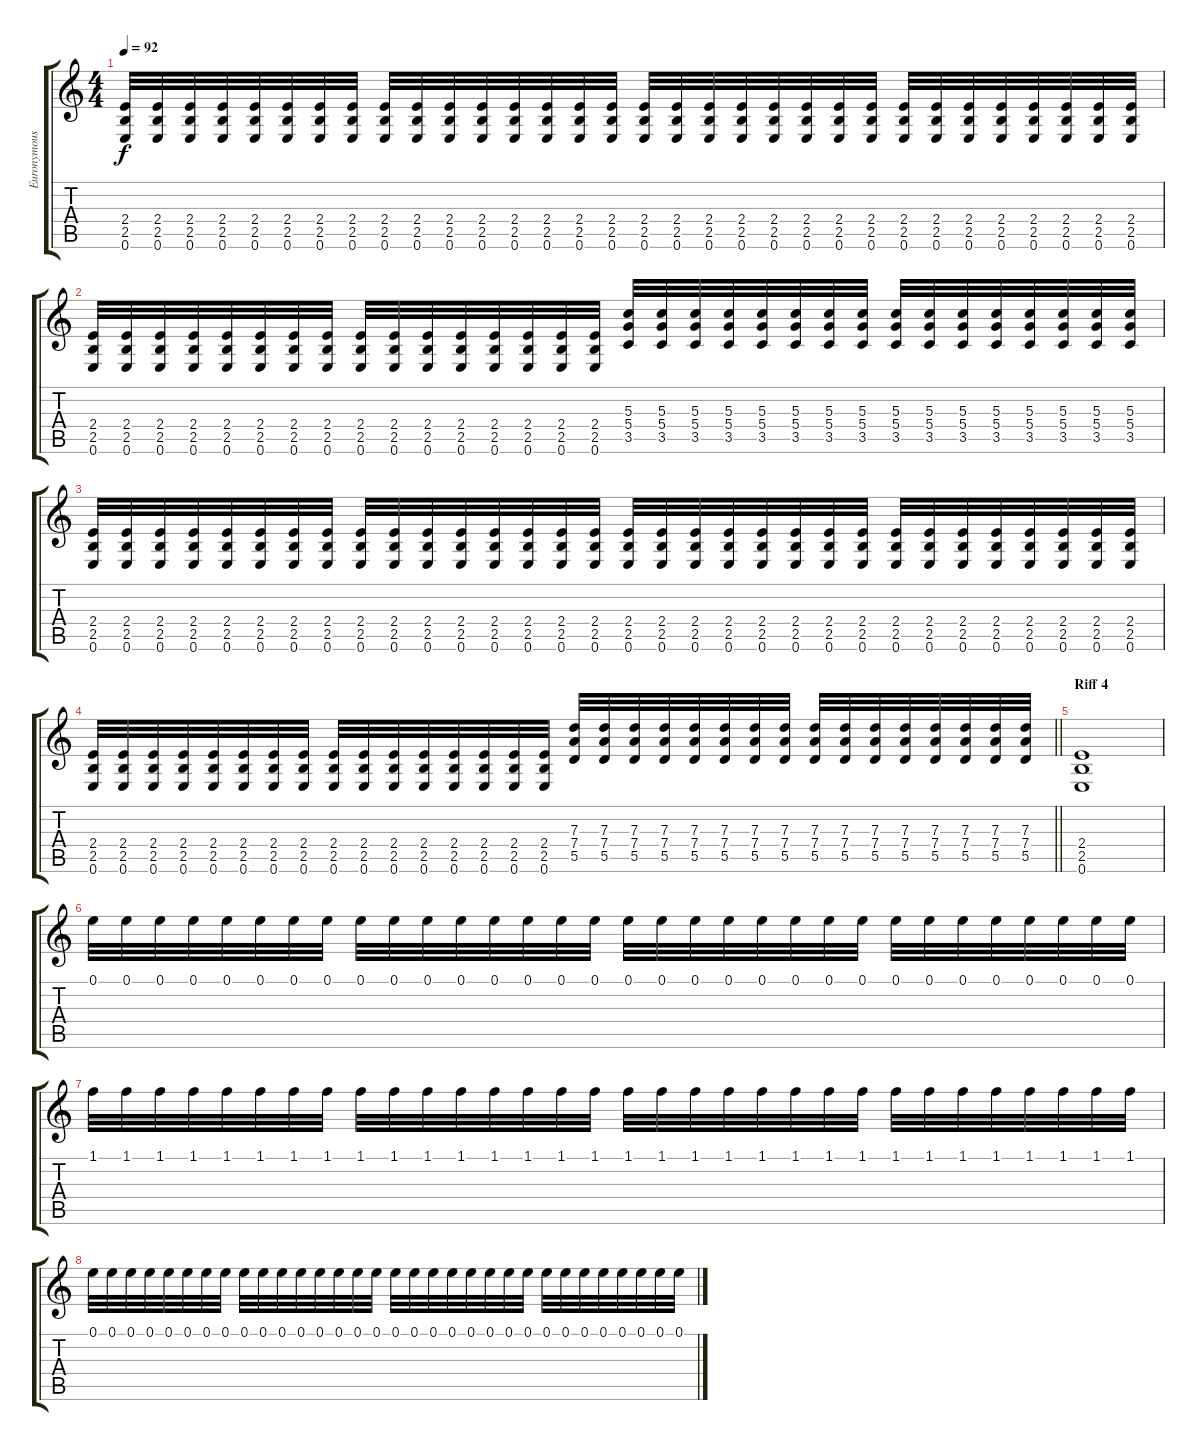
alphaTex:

\track ("Euronymous Lead" "Euronymous") {instrument distortionguitar}
\staff {score tabs}
\tuning (E4 B3 G3 D3 A2 E2) {hide}
\ts (4 4)
\tempo 92
\clef g2
\ks c
(2.4 2.5 0.6).32{dy f} (2.4 2.5 0.6).32 (2.4 2.5 0.6).32 (2.4 2.5 0.6).32 (2.4 2.5 0.6).32 (2.4 2.5 0.6).32 (2.4 2.5 0.6).32 (2.4 2.5 0.6).32 (2.4 2.5 0.6).32 (2.4 2.5 0.6).32 (2.4 2.5 0.6).32 (2.4 2.5 0.6).32 (2.4 2.5 0.6).32 (2.4 2.5 0.6).32 (2.4 2.5 0.6).32 (2.4 2.5 0.6).32 (2.4 2.5 0.6).32 (2.4 2.5 0.6).32 (2.4 2.5 0.6).32 (2.4 2.5 0.6).32 (2.4 2.5 0.6).32 (2.4 2.5 0.6).32 (2.4 2.5 0.6).32 (2.4 2.5 0.6).32 (2.4 2.5 0.6).32 (2.4 2.5 0.6).32 (2.4 2.5 0.6).32 (2.4 2.5 0.6).32 (2.4 2.5 0.6).32 (2.4 2.5 0.6).32 (2.4 2.5 0.6).32 (2.4 2.5 0.6).32 |
(2.4 2.5 0.6).32 (2.4 2.5 0.6).32 (2.4 2.5 0.6).32 (2.4 2.5 0.6).32 (2.4 2.5 0.6).32 (2.4 2.5 0.6).32 (2.4 2.5 0.6).32 (2.4 2.5 0.6).32 (2.4 2.5 0.6).32 (2.4 2.5 0.6).32 (2.4 2.5 0.6).32 (2.4 2.5 0.6).32 (2.4 2.5 0.6).32 (2.4 2.5 0.6).32 (2.4 2.5 0.6).32 (2.4 2.5 0.6).32 (5.3 5.4 3.5).32 (5.3 5.4 3.5).32 (5.3 5.4 3.5).32 (5.3 5.4 3.5).32 (5.3 5.4 3.5).32 (5.3 5.4 3.5).32 (5.3 5.4 3.5).32 (5.3 5.4 3.5).32 (5.3 5.4 3.5).32 (5.3 5.4 3.5).32 (5.3 5.4 3.5).32 (5.3 5.4 3.5).32 (5.3 5.4 3.5).32 (5.3 5.4 3.5).32 (5.3 5.4 3.5).32 (5.3 5.4 3.5).32 |
(2.4 2.5 0.6).32 (2.4 2.5 0.6).32 (2.4 2.5 0.6).32 (2.4 2.5 0.6).32 (2.4 2.5 0.6).32 (2.4 2.5 0.6).32 (2.4 2.5 0.6).32 (2.4 2.5 0.6).32 (2.4 2.5 0.6).32 (2.4 2.5 0.6).32 (2.4 2.5 0.6).32 (2.4 2.5 0.6).32 (2.4 2.5 0.6).32 (2.4 2.5 0.6).32 (2.4 2.5 0.6).32 (2.4 2.5 0.6).32 (2.4 2.5 0.6).32 (2.4 2.5 0.6).32 (2.4 2.5 0.6).32 (2.4 2.5 0.6).32 (2.4 2.5 0.6).32 (2.4 2.5 0.6).32 (2.4 2.5 0.6).32 (2.4 2.5 0.6).32 (2.4 2.5 0.6).32 (2.4 2.5 0.6).32 (2.4 2.5 0.6).32 (2.4 2.5 0.6).32 (2.4 2.5 0.6).32 (2.4 2.5 0.6).32 (2.4 2.5 0.6).32 (2.4 2.5 0.6).32 |
\barLineRight lightlight
(2.4 2.5 0.6).32 (2.4 2.5 0.6).32 (2.4 2.5 0.6).32 (2.4 2.5 0.6).32 (2.4 2.5 0.6).32 (2.4 2.5 0.6).32 (2.4 2.5 0.6).32 (2.4 2.5 0.6).32 (2.4 2.5 0.6).32 (2.4 2.5 0.6).32 (2.4 2.5 0.6).32 (2.4 2.5 0.6).32 (2.4 2.5 0.6).32 (2.4 2.5 0.6).32 (2.4 2.5 0.6).32 (2.4 2.5 0.6).32 (7.3 7.4 5.5).32 (7.3 7.4 5.5).32 (7.3 7.4 5.5).32 (7.3 7.4 5.5).32 (7.3 7.4 5.5).32 (7.3 7.4 5.5).32 (7.3 7.4 5.5).32 (7.3 7.4 5.5).32 (7.3 7.4 5.5).32 (7.3 7.4 5.5).32 (7.3 7.4 5.5).32 (7.3 7.4 5.5).32 (7.3 7.4 5.5).32 (7.3 7.4 5.5).32 (7.3 7.4 5.5).32 (7.3 7.4 5.5).32 |
\section ("" "Riff 4")
(2.4 2.5 0.6).1 |
0.1.32 0.1.32 0.1.32 0.1.32 0.1.32 0.1.32 0.1.32 0.1.32 0.1.32 0.1.32 0.1.32 0.1.32 0.1.32 0.1.32 0.1.32 0.1.32 0.1.32 0.1.32 0.1.32 0.1.32 0.1.32 0.1.32 0.1.32 0.1.32 0.1.32 0.1.32 0.1.32 0.1.32 0.1.32 0.1.32 0.1.32 0.1.32 |
1.1.32 1.1.32 1.1.32 1.1.32 1.1.32 1.1.32 1.1.32 1.1.32 1.1.32 1.1.32 1.1.32 1.1.32 1.1.32 1.1.32 1.1.32 1.1.32 1.1.32 1.1.32 1.1.32 1.1.32 1.1.32 1.1.32 1.1.32 1.1.32 1.1.32 1.1.32 1.1.32 1.1.32 1.1.32 1.1.32 1.1.32 1.1.32 |
0.1.32 0.1.32 0.1.32 0.1.32 0.1.32 0.1.32 0.1.32 0.1.32 0.1.32 0.1.32 0.1.32 0.1.32 0.1.32 0.1.32 0.1.32 0.1.32 0.1.32 0.1.32 0.1.32 0.1.32 0.1.32 0.1.32 0.1.32 0.1.32 0.1.32 0.1.32 0.1.32 0.1.32 0.1.32 0.1.32 0.1.32 0.1.32
